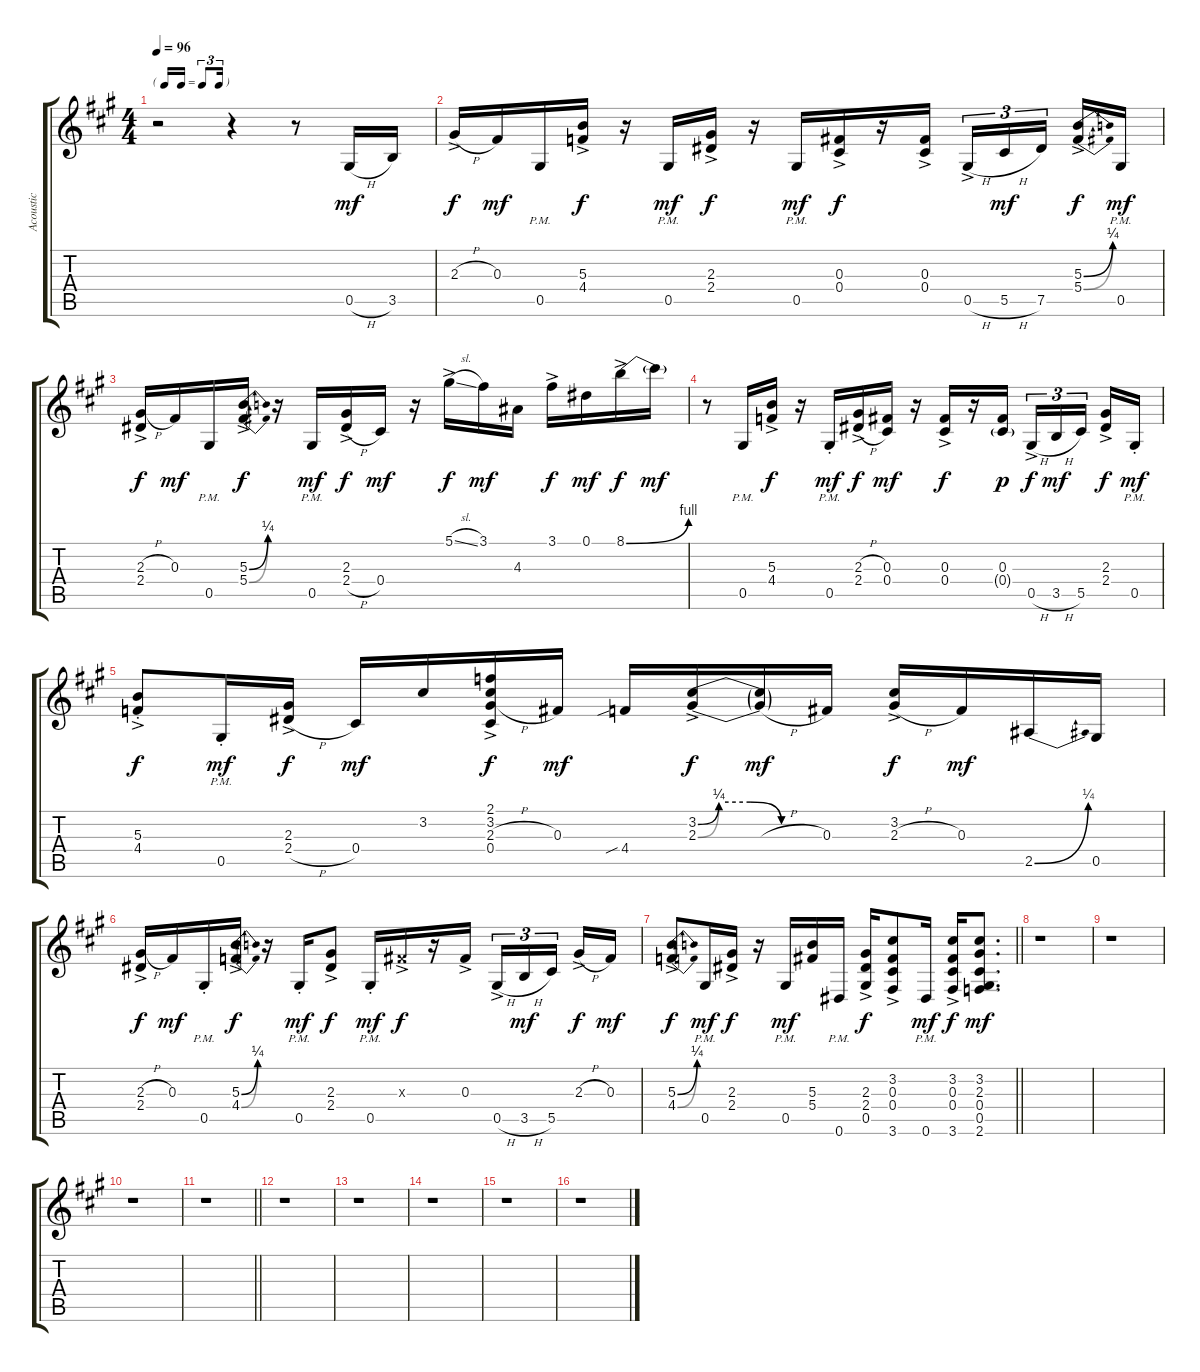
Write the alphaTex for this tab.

\track ("Acoustic" "Acoustic") {instrument acousticguitarsteel}
\staff {score tabs}
\tuning (Eb4 Bb3 Gb3 Db3 Ab2 Eb2) {hide}
\ts (4 4)
\tf triplet16th
\tempo 96
\clef g2
\ks a
r.2{dy mf instrument acousticguitarsteel} r.4 r.8 0.5{h}.16 3.5.16 |
2.3{h ac}.16{dy f} 0.3.16{dy mf} 0.5{pm}.16 (5.3{ac} 4.4{ac}).16{dy f} r.16 0.5{pm}.16{dy mf} (2.3{ac} 2.4{ac}).16{dy f} r.16 0.5{pm}.16{dy mf} (0.3{ac} 0.4{ac}).16{dy f} r.16 (0.3{ac} 0.4{ac}).16 0.5{h ac}.16{tu (3 2)} 5.5{h}.16{tu (3 2) dy mf} 7.5.16{tu (3 2) beam splitsecondary} (5.3{be (bend 0 0 60 1) ac} 5.4{be (bend 0 0 60 1) ac}).16{dy f} 0.5{pm}.16{dy mf} |
(2.3{h ac} 2.4{ac}).16{dy f} 0.3.16{dy mf} 0.5{pm}.16 (5.3{be (bend 0 0 60 1) ac} 5.4{be (bend 0 0 60 1) ac}).16{dy f} r.16 0.5{pm}.16{dy mf} (2.3{ac} 2.4{h ac}).16{dy f} 0.4.16{dy mf} r.16 5.1{sl ac}.16{dy f} 3.1.16{dy mf} 4.3.16 3.1{ac}.16{dy f} 0.1.16{dy mf} 8.1{be (bend 0 0 60 4) ac}.16{dy f} 8.1{t}.16{dy mf} |
r.8 0.5{pm}.16 (5.3{ac} 4.4{ac}).16{dy f} r.16 0.5{pm st}.16{dy mf} (2.3{h ac} 2.4{h ac}).16{dy f} (0.3 0.4).16{dy mf} r.16 (0.3{ac} 0.4{ac}).16{dy f} r.16 (0.3 0.4{g}).16{dy p} 0.5{h ac}.16{tu (3 2) dy f} 3.5{h}.16{tu (3 2) dy mf} 5.5.16{tu (3 2) beam splitsecondary} (2.3{ac} 2.4{ac}).16{dy f} 0.5{pm st}.16{dy mf} |
(5.3{ac st} 4.4{ac st}).8{dy f} 0.5{pm st}.16{dy mf} (2.3{ac} 2.4{h ac}).16{dy f} 0.4.16{dy mf} 3.2.16 (2.1{ac} 3.2{ac} 2.3{h ac} 0.4{ac}).16{dy f} 0.3.16{dy mf} 4.4{sib}.16 (3.2{be (custom 0 0 10 1 25 1 40 0 60 0) ac} 2.3{be (custom 0 0 10 1 25 1 40 0 60 0) ac}).16{dy f} (3.2{t} 2.3{h t}).16{dy mf} 0.3.16 (3.2{ac} 2.3{h ac}).16{dy f} 0.3.16{dy mf} 2.5{be (bend 0 0 60 1)}.16 0.5.16 |
(2.3{h ac} 2.4{ac}).16{dy f} 0.3.16{dy mf} 0.5{pm st}.16 (5.3{be (bend 0 0 60 1) ac} 4.4{be (bend 0 0 60 1) ac}).16{dy f} r.16 0.5{pm st}.16{dy mf} (2.3{ac} 2.4{ac}).8{dy f} 0.5{pm st}.16{dy mf} 0.3{ac x}.16{dy f} r.16 0.3{ac}.16 0.5{h ac}.16{tu (3 2)} 3.5{h}.16{tu (3 2) dy mf} 5.5.16{tu (3 2) beam splitsecondary} 2.3{h ac}.16{dy f} 0.3.16{dy mf} |
\barLineRight lightlight
(5.3{be (bend 0 0 60 1) ac} 4.4{be (bend 0 0 60 1) ac}).8{dy f} 0.5{pm}.16{dy mf} (2.3{ac} 2.4{ac}).16{dy f} r.16 0.5{pm}.16{dy mf} (5.3 5.4).16 0.6{pm}.16 (2.3{ac} 2.4{ac} 0.5{ac}).16{dy f} (3.2{ac} 0.3{ac} 0.4{ac} 3.6{ac}).8 0.6{pm}.16{dy mf} (3.2{ac} 0.3{ac} 0.4{ac} 3.6{ac}).16{dy f} (3.2 2.3 0.4 0.5 2.6).8{d dy mf} |
r.1 |
r.1 |
r.1 |
\barLineRight lightlight
r.1 |
r.1 |
r.1 |
r.1 |
r.1 |
r.1
